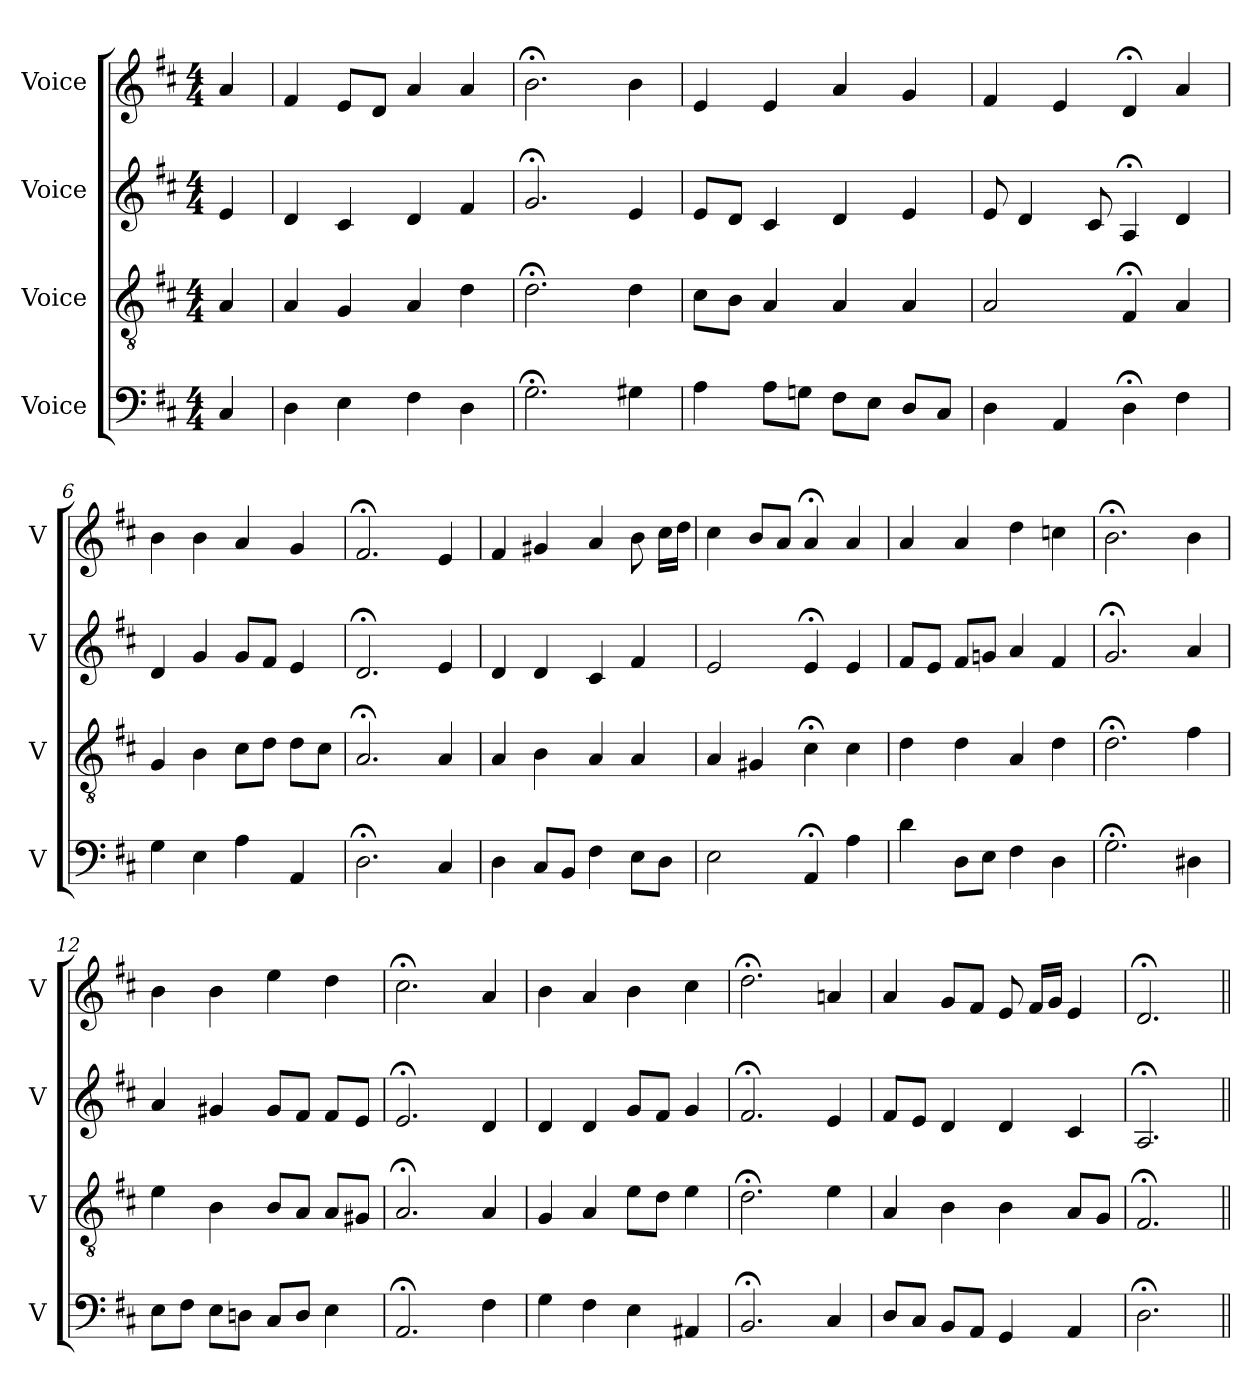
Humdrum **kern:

**kern	**kern	**kern	**kern
*part4	*part3	*part2	*part1
*staff4	*staff3	*staff2	*staff1
*I"Voice	*I"Voice	*I"Voice	*I"Voice
*I'V	*I'V	*I'V	*I'V
*clefF4	*clefGv2	*clefG2	*clefG2
*k[f#c#]	*k[f#c#]	*k[f#c#]	*k[f#c#]
*M4/4	*M4/4	*M4/4	*M4/4
*MM100	*MM100	*MM100	*MM100
=1	=1	=1	=1
4C#/	4A/	4e/	4a/
=2	=2	=2	=2
4D\	4A/	4d/	4f#/
4E\	4G/	4c#/	8e/L
.	.	.	8d/J
4F#\	4A/	4d/	4a/
4D\	4d\	4f#/	4a/
=3	=3	=3	=3
2.G;\	2.d;\	2.g;/	2.b;\
4G#X\	4d\	4e/	4b\
=4	=4	=4	=4
4A\	8c#\L	8e/L	4e/
.	8B\J	8d/J	.
8A\L	4A/	4c#/	4e/
8Gn\J	.	.	.
8F#\L	4A/	4d/	4a/
8E\J	.	.	.
8D/L	4A/	4e/	4g/
8C#/J	.	.	.
=5	=5	=5	=5
4D\	2A/	8e/	4f#/
.	.	4d/	.
4AA/	.	.	4e/
.	.	8c#/	.
4D;\	4F#;/	4A;/	4d;/
4F#\	4A/	4d/	4a/
=6	=6	=6	=6
4G\	4G/	4d/	4b\
4E\	4B\	4g/	4b\
4A\	8c#\L	8g/L	4a/
.	8d\J	8f#/J	.
4AA/	8d\L	4e/	4g/
.	8c#\J	.	.
=7	=7	=7	=7
2.D;\	2.A;/	2.d;/	2.f#;/
4C#/	4A/	4e/	4e/
!!LO:LB:g=z
=8	=8	=8	=8
4D\	4A/	4d/	4f#/
8C#/L	4B\	4d/	4g#X/
8BB/J	.	.	.
4F#\	4A/	4c#/	4a/
8E\L	4A/	4f#/	8b\
8D\J	.	.	16cc#\LL
.	.	.	16dd\JJ
=9	=9	=9	=9
2E\	4A/	2e/	4cc#\
.	4G#X/	.	8b/L
.	.	.	8a/J
4AA;/	4c#;\	4e;/	4a;/
4A\	4c#\	4e/	4a/
=10	=10	=10	=10
4d\	4d\	8f#/L	4a/
.	.	8e/J	.
8D\L	4d\	8f#/L	4a/
8E\J	.	8gn/J	.
4F#\	4A/	4a/	4dd\
4D\	4d\	4f#/	4ccn\
=11	=11	=11	=11
2.G;\	2.d;\	2.g;/	2.b;\
4D#X\	4f#\	4a/	4b\
=12	=12	=12	=12
8E\L	4e\	4a/	4b\
8F#\J	.	.	.
8E\L	4B\	4g#X/	4b\
8Dn\J	.	.	.
8C#/L	8B/L	8g#/L	4ee\
8D/J	8A/J	8f#/J	.
4E\	8A/L	8f#/L	4dd\
.	8G#X/J	8e/J	.
=13	=13	=13	=13
2.AA;/	2.A;/	2.e;/	2.cc#;\
4F#\	4A/	4d/	4a/
=14	=14	=14	=14
4G\	4G/	4d/	4b\
4F#\	4A/	4d/	4a/
4E\	8e\L	8g/L	4b\
.	8d\J	8f#/J	.
4AA#X/	4e\	4g/	4cc#\
!!LO:LB:g=z
=15	=15	=15	=15
2.BB;/	2.d;\	2.f#;/	2.dd;\
4C#/	4e\	4e/	4an/
=16	=16	=16	=16
8D/L	4A/	8f#/L	4a/
8C#/J	.	8e/J	.
8BB/L	4B\	4d/	8g/L
8AA/J	.	.	8f#/J
4GG/	4B\	4d/	8e/
.	.	.	16f#/LL
.	.	.	16g/JJ
4AA/	8A/L	4c#/	4e/
.	8G/J	.	.
=17	=17	=17	=17
2.D;\	2.F#;/	2.A;/	2.d;/
=||	=||	=||	=||
*-	*-	*-	*-
